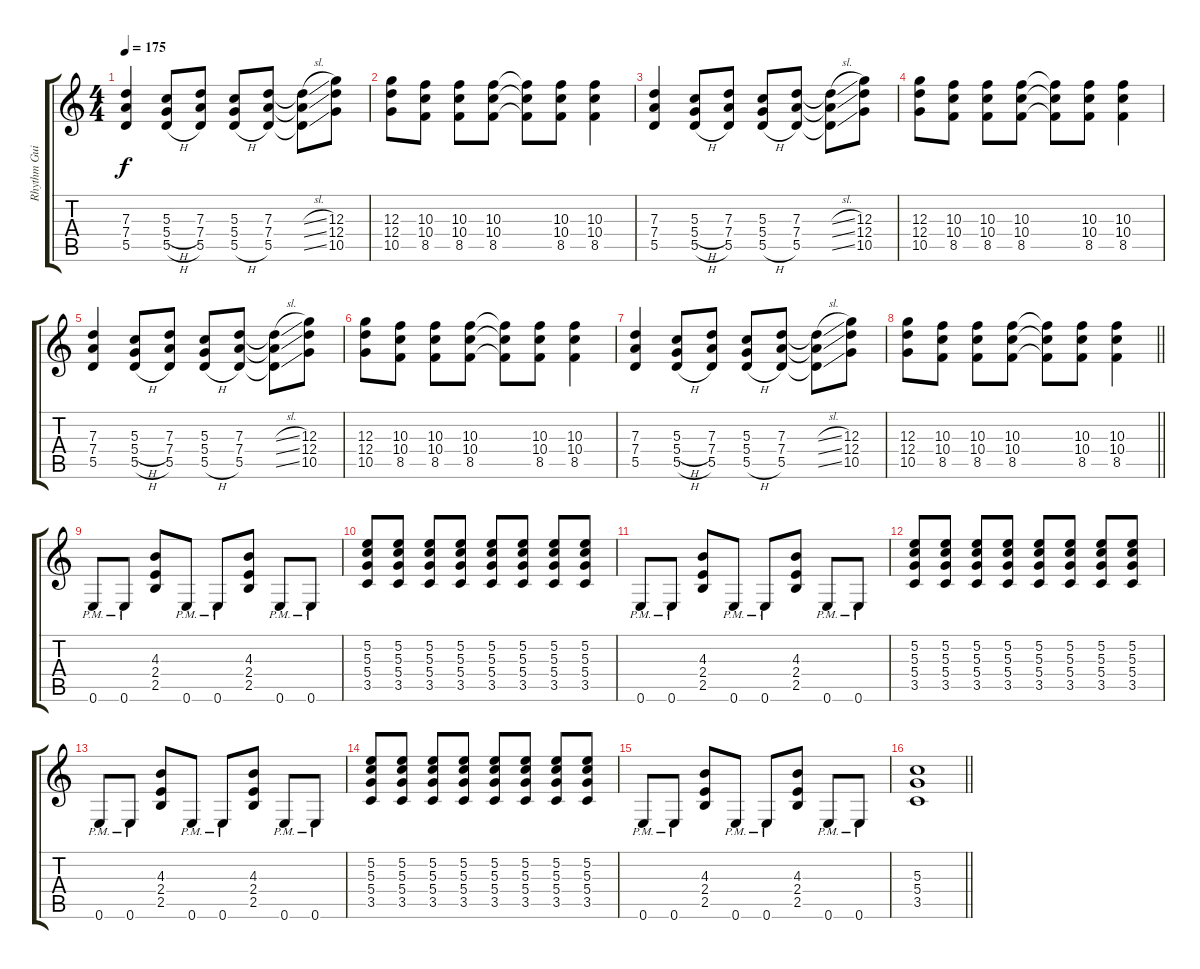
\track ("Rhythm Guitar" "Rhythm Gui") {instrument overdrivenguitar}
\staff {score tabs}
\tuning (E4 B3 G3 D3 A2 E2) {hide}
\ts (4 4)
\tempo 175
\clef g2
\ks c
(7.3 7.4 5.5).4{dy f instrument overdrivenguitar} (5.3 5.4{h} 5.5{h}).8 (7.3 7.4 5.5).8 (5.3 5.4 5.5{h}).8 (7.3 7.4 5.5).8 (7.3{sl t} 7.4{ss t} 5.5{ss t}).8 (12.3 12.4 10.5).8 |
(12.3 12.4 10.5).8 (10.3 10.4 8.5).8 (10.3 10.4 8.5).8 (10.3 10.4 8.5).8 (10.3{t} 10.4{t} 8.5{t}).8 (10.3 10.4 8.5).8 (10.3 10.4 8.5).4 |
(7.3 7.4 5.5).4 (5.3 5.4{h} 5.5{h}).8 (7.3 7.4 5.5).8 (5.3 5.4 5.5{h}).8 (7.3 7.4 5.5).8 (7.3{sl t} 7.4{ss t} 5.5{ss t}).8 (12.3 12.4 10.5).8 |
(12.3 12.4 10.5).8 (10.3 10.4 8.5).8 (10.3 10.4 8.5).8 (10.3 10.4 8.5).8 (10.3{t} 10.4{t} 8.5{t}).8 (10.3 10.4 8.5).8 (10.3 10.4 8.5).4 |
(7.3 7.4 5.5).4 (5.3 5.4{h} 5.5{h}).8 (7.3 7.4 5.5).8 (5.3 5.4 5.5{h}).8 (7.3 7.4 5.5).8 (7.3{sl t} 7.4{ss t} 5.5{ss t}).8 (12.3 12.4 10.5).8 |
(12.3 12.4 10.5).8 (10.3 10.4 8.5).8 (10.3 10.4 8.5).8 (10.3 10.4 8.5).8 (10.3{t} 10.4{t} 8.5{t}).8 (10.3 10.4 8.5).8 (10.3 10.4 8.5).4 |
(7.3 7.4 5.5).4 (5.3 5.4{h} 5.5{h}).8 (7.3 7.4 5.5).8 (5.3 5.4 5.5{h}).8 (7.3 7.4 5.5).8 (7.3{sl t} 7.4{ss t} 5.5{ss t}).8 (12.3 12.4 10.5).8 |
\barLineRight lightlight
(12.3 12.4 10.5).8 (10.3 10.4 8.5).8 (10.3 10.4 8.5).8 (10.3 10.4 8.5).8 (10.3{t} 10.4{t} 8.5{t}).8 (10.3 10.4 8.5).8 (10.3 10.4 8.5).4 |
0.6{pm}.8 0.6{pm}.8 (4.3 2.4 2.5).8 0.6{pm}.8 0.6{pm}.8 (4.3 2.4 2.5).8 0.6{pm}.8 0.6{pm}.8 |
(5.2 5.3 5.4 3.5).8 (5.2 5.3 5.4 3.5).8 (5.2 5.3 5.4 3.5).8 (5.2 5.3 5.4 3.5).8 (5.2 5.3 5.4 3.5).8 (5.2 5.3 5.4 3.5).8 (5.2 5.3 5.4 3.5).8 (5.2 5.3 5.4 3.5).8 |
0.6{pm}.8 0.6{pm}.8 (4.3 2.4 2.5).8 0.6{pm}.8 0.6{pm}.8 (4.3 2.4 2.5).8 0.6{pm}.8 0.6{pm}.8 |
(5.2 5.3 5.4 3.5).8 (5.2 5.3 5.4 3.5).8 (5.2 5.3 5.4 3.5).8 (5.2 5.3 5.4 3.5).8 (5.2 5.3 5.4 3.5).8 (5.2 5.3 5.4 3.5).8 (5.2 5.3 5.4 3.5).8 (5.2 5.3 5.4 3.5).8 |
0.6{pm}.8 0.6{pm}.8 (4.3 2.4 2.5).8 0.6{pm}.8 0.6{pm}.8 (4.3 2.4 2.5).8 0.6{pm}.8 0.6{pm}.8 |
(5.2 5.3 5.4 3.5).8 (5.2 5.3 5.4 3.5).8 (5.2 5.3 5.4 3.5).8 (5.2 5.3 5.4 3.5).8 (5.2 5.3 5.4 3.5).8 (5.2 5.3 5.4 3.5).8 (5.2 5.3 5.4 3.5).8 (5.2 5.3 5.4 3.5).8 |
0.6{pm}.8 0.6{pm}.8 (4.3 2.4 2.5).8 0.6{pm}.8 0.6{pm}.8 (4.3 2.4 2.5).8 0.6{pm}.8 0.6{pm}.8 |
\barLineRight lightlight
(5.3 5.4 3.5).1
